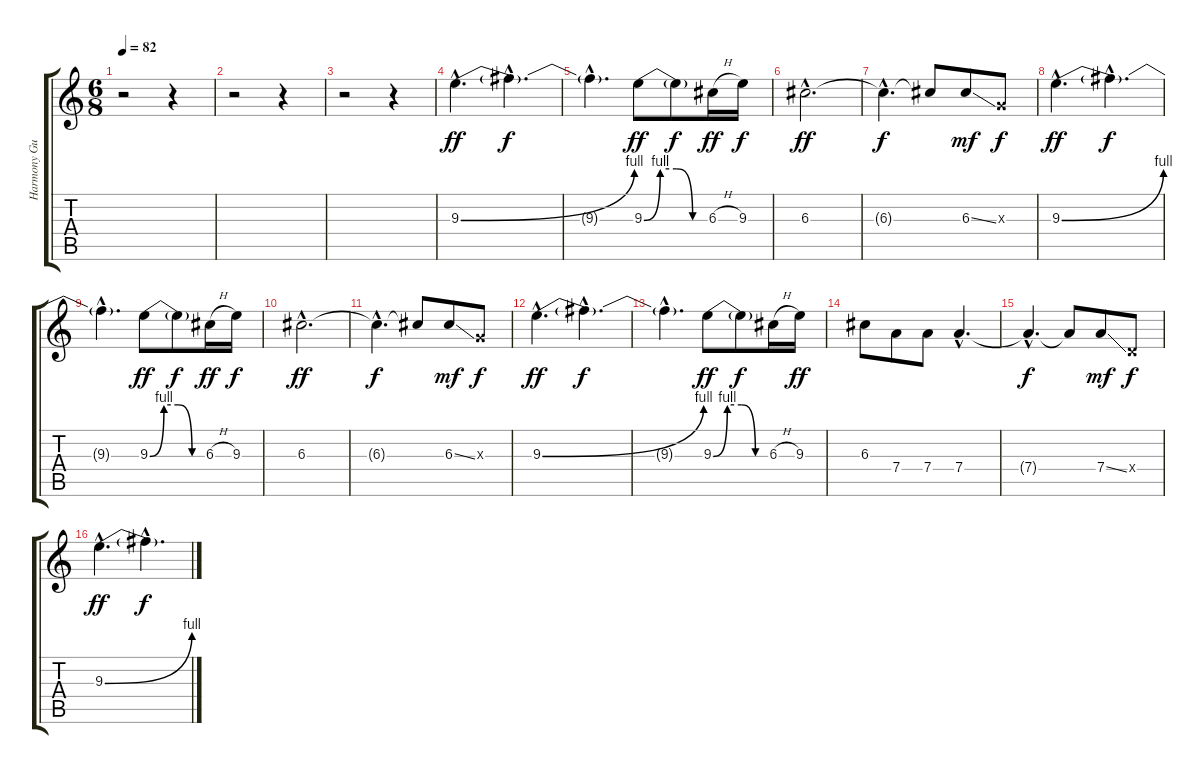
\track ("Harmony Guitar 1" "Harmony Gu") {instrument distortionguitar}
\staff {score tabs}
\tuning (E4 B3 G3 D3 A2 E2) {hide}
\ts (6 8)
\tempo 82
\clef g2
\ks c
r.2{dy ff} r.4 |
r.2 r.4 |
r.2 r.4 |
9.3{be (bend 0 0 60 4) hac}.4{d} 9.3{hac t}.4{d dy f} |
9.3{hac t}.4{d} 9.3{be (custom 0 0 15 4 30 4 45 0 60 0)}.8{dy ff} 9.3{t}.8{dy f} 6.3{h}.16{dy ff} 9.3.16{dy f} |
6.3{hac}.2{d dy ff} |
6.3{hac t}.4{d dy f} 6.3{t}.8 6.3{ss}.8{dy mf} 0.3{x}.8{dy f} |
9.3{be (bend 0 0 60 4) hac}.4{d dy ff} 9.3{hac t}.4{d dy f} |
9.3{hac t}.4{d} 9.3{be (custom 0 0 15 4 30 4 45 0 60 0)}.8{dy ff} 9.3{t}.8{dy f} 6.3{h}.16{dy ff} 9.3.16{dy f} |
6.3{hac}.2{d dy ff} |
6.3{hac t}.4{d dy f} 6.3{t}.8 6.3{ss}.8{dy mf} 0.3{x}.8{dy f} |
9.3{be (bend 0 0 60 4) hac}.4{d dy ff} 9.3{hac t}.4{d dy f} |
9.3{hac t}.4{d} 9.3{be (custom 0 0 15 4 30 4 45 0 60 0)}.8{dy ff} 9.3{t}.8{dy f} 6.3{h}.16 9.3.16{dy ff} |
6.3.8 7.4.8 7.4.8 7.4{hac}.4{d} |
7.4{hac t}.4{d dy f} 7.4{t}.8 7.4{ss}.8{dy mf} 0.4{x}.8{dy f} |
9.3{be (bend 0 0 60 4) hac}.4{d dy ff} 9.3{hac t}.4{d dy f}
